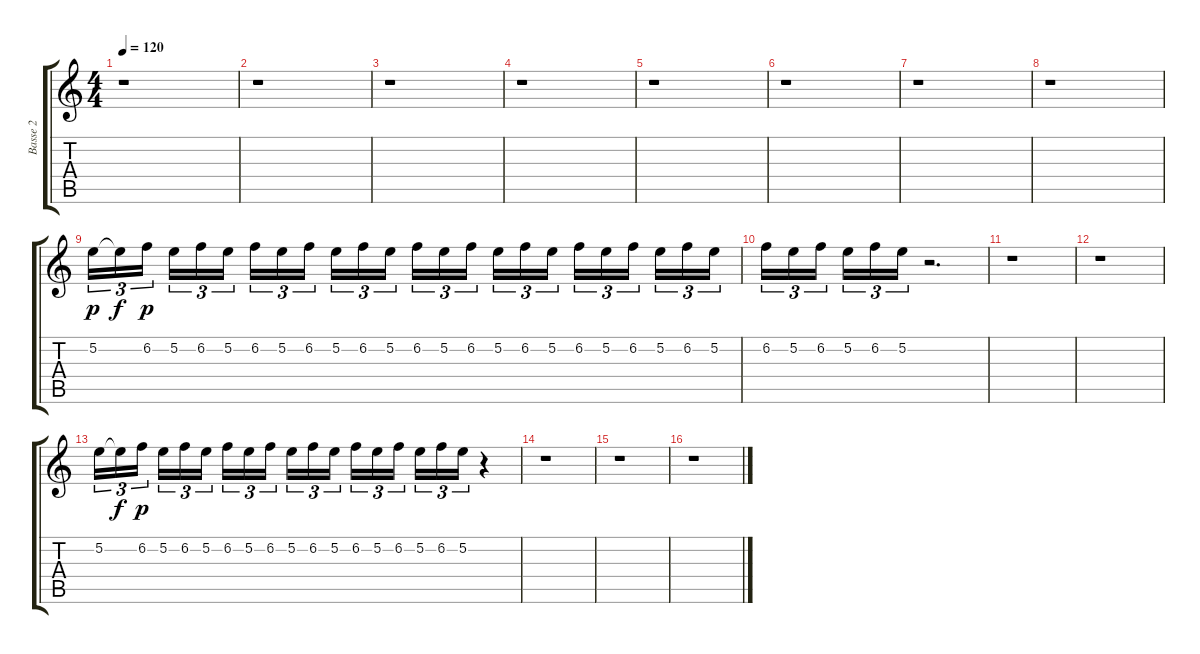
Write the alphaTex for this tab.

\track ("Basse 2" "Basse 2") {instrument contrabass}
\staff {score tabs}
\tuning (E4 B3 G3 D3 A2 E2) {hide}
\ts (4 4)
\tempo 120
\clef g2
\ks c
r.1{dy p} |
r.1 |
r.1 |
r.1 |
r.1 |
r.1 |
r.1 |
r.1 |
5.2.16{tu (3 2)} 5.2{t}.16{tu (3 2) dy f} 6.2.16{tu (3 2) dy p beam splitsecondary} 5.2.16{tu (3 2)} 6.2.16{tu (3 2)} 5.2.16{tu (3 2)} 6.2.16{tu (3 2)} 5.2.16{tu (3 2)} 6.2.16{tu (3 2) beam splitsecondary} 5.2.16{tu (3 2)} 6.2.16{tu (3 2)} 5.2.16{tu (3 2)} 6.2.16{tu (3 2)} 5.2.16{tu (3 2)} 6.2.16{tu (3 2) beam splitsecondary} 5.2.16{tu (3 2)} 6.2.16{tu (3 2)} 5.2.16{tu (3 2)} 6.2.16{tu (3 2)} 5.2.16{tu (3 2)} 6.2.16{tu (3 2) beam splitsecondary} 5.2.16{tu (3 2)} 6.2.16{tu (3 2)} 5.2.16{tu (3 2)} |
6.2.16{tu (3 2) volume 0} 5.2.16{tu (3 2)} 6.2.16{tu (3 2) beam splitsecondary} 5.2.16{tu (3 2)} 6.2.16{tu (3 2)} 5.2.16{tu (3 2)} r.2{d} |
r.1{volume 14} |
r.1 |
5.2.16{tu (3 2)} 5.2{t}.16{tu (3 2) dy f} 6.2.16{tu (3 2) dy p beam splitsecondary} 5.2.16{tu (3 2)} 6.2.16{tu (3 2)} 5.2.16{tu (3 2)} 6.2.16{tu (3 2)} 5.2.16{tu (3 2)} 6.2.16{tu (3 2) beam splitsecondary} 5.2.16{tu (3 2)} 6.2.16{tu (3 2)} 5.2.16{tu (3 2)} 6.2.16{tu (3 2)} 5.2.16{tu (3 2)} 6.2.16{tu (3 2) beam splitsecondary} 5.2.16{tu (3 2)} 6.2.16{tu (3 2)} 5.2.16{tu (3 2)} r.4 |
r.1 |
r.1 |
r.1
